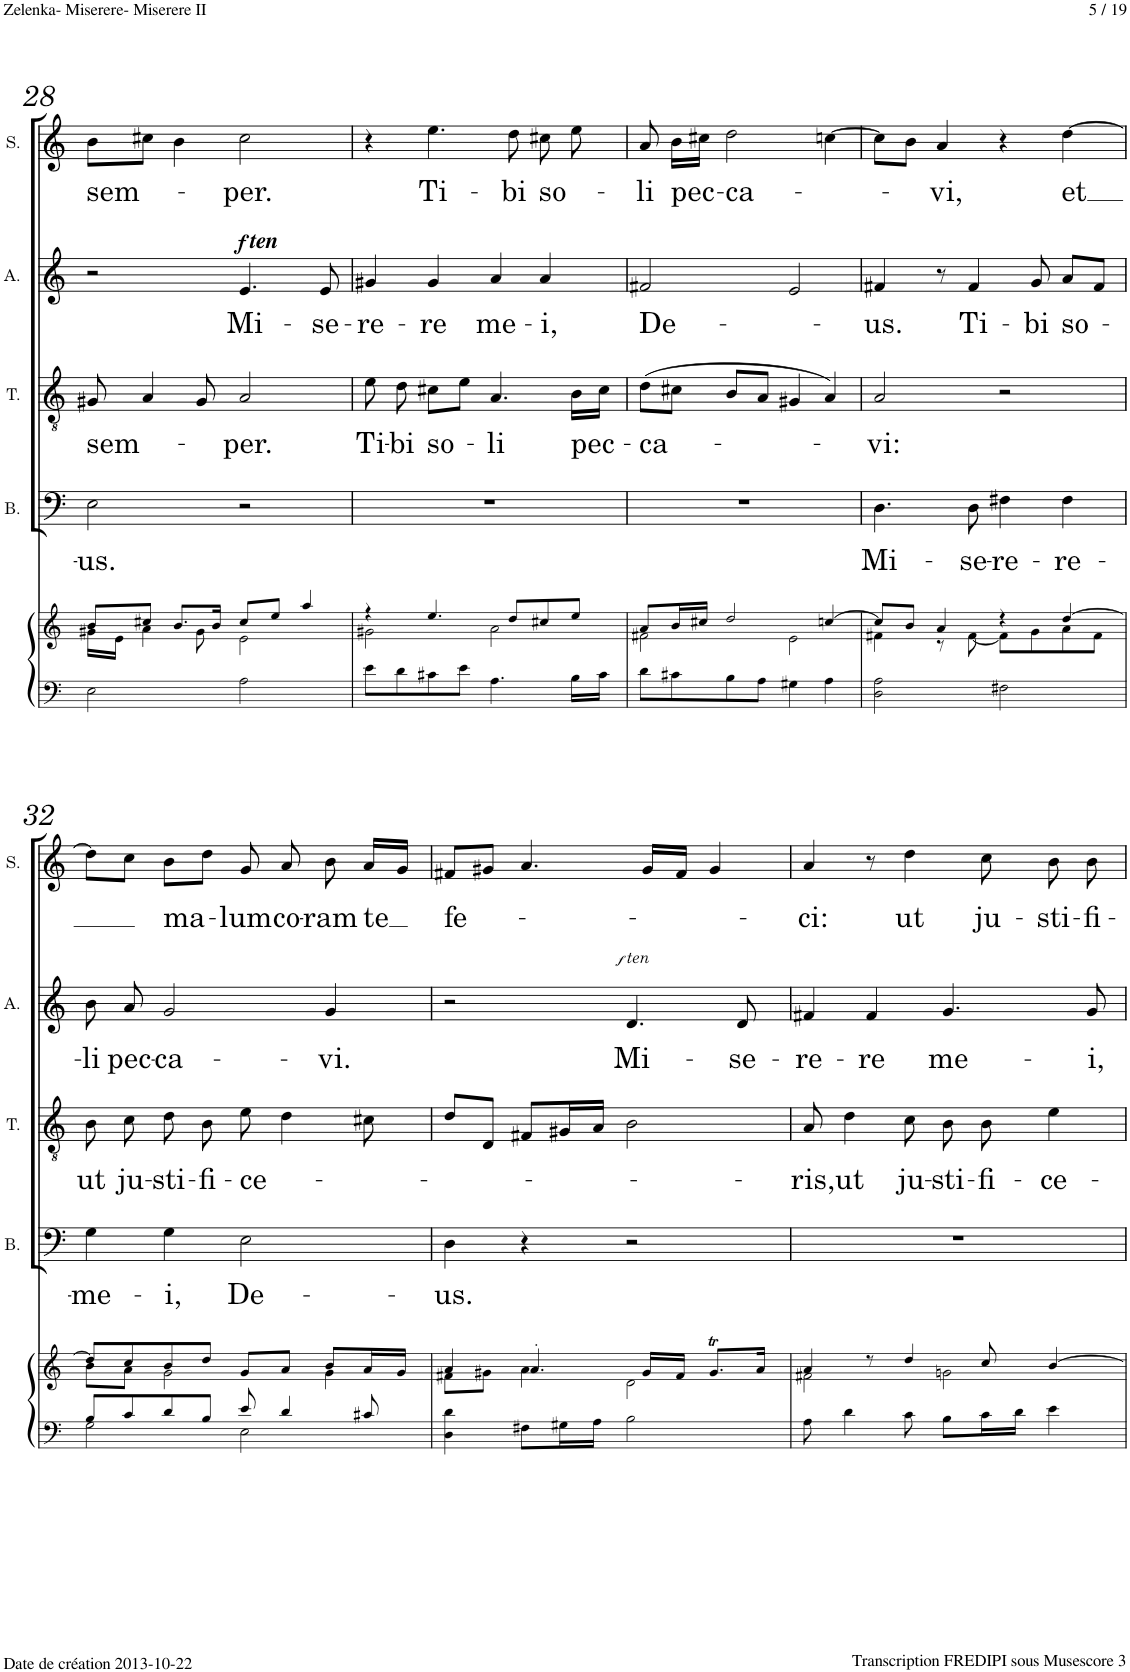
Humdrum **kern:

**kern	**kern	**kern	**text	**kern	**text	**kern	**text	**dynam	**kern	**text
*part5	*part5	*part4	*part4	*part3	*part3	*part2	*part2	*part2	*part1	*part1
*staff6	*staff5	*staff4	*staff4	*staff3	*staff3	*staff2	*staff2	*staff2	*staff1	*staff1
*I"Piano	*	*I"Basse	*	*I"Tenor	*	*I"Alto	*	*	*I"Soprano	*
*I'Pno	*	*I'B.	*	*I'T.	*	*I'A.	*	*	*I'S.	*
!!LO:PB:g=z
*clefF4	*clefG2	*clefF4	*	*clefGv2	*	*clefG2	*	*	*clefG2	*
*k[]	*k[]	*k[]	*	*k[]	*	*k[]	*	*	*k[]	*
*M4/4	*M4/4	*M4/4	*	*M4/4	*	*M4/4	*	*	*M4/4	*
*met(c)	*met(c)	*met(c)	*	*met(c)	*	*met(c)	*	*	*met(c)	*
=28	=28	=28	=28	=28	=28	=28	=28	=28	=28	=28
*	*^	*	*	*	*	*	*	*	*	*
!	!	!	!	!LO:LY:b	!	!LO:LY:b	!	!	!	!	!LO:LY:b
2E\	8b/L	16g#X\LL	2E\	-us.	8G#X/	sem-	2r	.	.	8b\L	sem-
.	.	16e\JJ	.	.	.	.	.	.	.	.	.
.	8cc#X/J	4a\	.	.	4A/	.	.	.	.	8cc#X\J	.
.	8.b/L	.	.	.	.	.	.	.	.	4b\	.
.	.	8g#\	.	.	8G#/	.	.	.	.	.	.
.	16b/Jk	.	.	.	.	.	.	.	.	.	.
!	!	!	!	!	!	!LO:LY:b	!	!LO:LY:b	!LO:DY:a	!	!LO:LY:b
!	!	!	!	!	!	!	!	!	!LO:DY:n=1:a	!	!
2A\	8cc#/L	2e\	2r	.	2A/	-per.	4.e/	Mi-	f other-dynamics	2cc#\	-per.
.	8ee/J	.	.	.	.	.	.	.	.	.	.
.	4aa/	.	.	.	.	.	.	.	.	.	.
!	!	!	!	!	!	!	!	!LO:LY:b	!	!	!
.	.	.	.	.	.	.	8e/	-se-	.	.	.
=29	=29	=29	=29	=29	=29	=29	=29	=29	=29	=29	=29
!	!	!	!	!	!	!LO:LY:b	!	!LO:LY:b	!	!	!
8e\L	4r	2g#X\	1r	.	8e\	Ti-	4g#X/	-re-	.	4r	.
!	!	!	!	!	!	!LO:LY:b	!	!	!	!	!
8d\	.	.	.	.	8d\	-bi	.	.	.	.	.
!	!	!	!	!	!	!LO:LY:b	!	!LO:LY:b	!	!	!LO:LY:b
8c#X\	4.ee/	.	.	.	8c#X\L	so-	4g#/	-re	.	4.ee\	Ti-
8e\J	.	.	.	.	8e\J	.	.	.	.	.	.
!	!	!	!	!	!	!LO:LY:b	!	!LO:LY:b	!	!	!
4.A\	.	2a\	.	.	4.A/	-li	4a/	me-	.	.	.
!	!	!	!	!	!	!	!	!	!	!	!LO:LY:b
.	8dd/L	.	.	.	.	.	.	.	.	8dd\	-bi
!	!	!	!	!	!	!	!	!LO:LY:b	!	!	!LO:LY:b
.	8cc#X/	.	.	.	.	.	4a/	-i,	.	8cc#X\	so-
!	!	!	!	!	!	!LO:LY:b	!	!	!	!	!
16B\LL	8ee/J	.	.	.	16B\LL	pec-	.	.	.	8ee\	.
16c#\JJ	.	.	.	.	16c#\JJ	.	.	.	.	.	.
=30	=30	=30	=30	=30	=30	=30	=30	=30	=30	=30	=30
!	!	!	!	!	!	!LO:LY:b	!	!LO:LY:b	!	!	!LO:LY:b
8d\L	8a/L	2f#X\	1r	.	(8d\L	-ca-	2f#X/	De-	.	8a/	-li
!	!	!	!	!	!	!	!	!	!	!	!LO:LY:b
8c#X\	16b/L	.	.	.	8c#X\J	.	.	.	.	16b\LL	pec-
.	16cc#X/JJ	.	.	.	.	.	.	.	.	16cc#X\JJ	.
!	!	!	!	!	!	!	!	!	!	!	!LO:LY:b
8B\	2dd/	.	.	.	8B/L	.	.	.	.	2dd\	-ca-
8A\J	.	.	.	.	8A/J	.	.	.	.	.	.
4G#X\	.	2e\	.	.	4G#X/	.	2e/	.	.	.	.
4A\	[4ccn/	.	.	.	4A/)	.	.	.	.	[4ccn\	.
=31	=31	=31	=31	=31	=31	=31	=31	=31	=31	=31	=31
!	!	!	!	!LO:LY:b	!	!LO:LY:b	!	!LO:LY:b	!	!	!
2D\ 2A\	8cc/L]	4f#X\	4.D\	Mi-	2A/	-vi:	4f#X/	-us.	.	8cc\L]	.
.	8b/J	.	.	.	.	.	.	.	.	8b\J	.
!	!	!	!	!	!	!	!	!	!	!	!LO:LY:b
.	4a/	8r	.	.	.	.	8r	.	.	4a/	-vi,
!	!	!	!	!LO:LY:b	!	!	!	!LO:LY:b	!	!	!
.	.	[8f#\	8D\	-se-	.	.	4f#/	Ti-	.	.	.
!	!	!	!	!LO:LY:b	!	!	!	!	!	!	!
2F#X\	4r	8f#\L]	4F#X\	-re-	2r	.	.	.	.	4r	.
!	!	!	!	!	!	!	!	!LO:LY:b	!	!	!
.	.	8g\	.	.	.	.	8g/	-bi	.	.	.
!	!	!	!	!LO:LY:b	!	!	!	!LO:LY:b	!	!	!LO:LY:b
.	[4dd/	8a\	4F#\	-re-	.	.	8a/L	so-	.	[4dd\	et
.	.	8f#\J	.	.	.	.	8f#/J	.	.	.	.
!!LO:LB:g=z
=32	=32	=32	=32	=32	=32	=32	=32	=32	=32	=32	=32
*^	*	*	*	*	*	*	*	*	*	*	*
!	!	!	!	!	!LO:LY:b	!	!LO:LY:b	!	!LO:LY:b	!	!	!
8B/L	2G\	8dd/L]	8b\L	4G\	-me-	8B\	ut	8b\	-li	.	8dd\L]	.
!	!	!	!	!	!	!	!LO:LY:b	!	!LO:LY:b	!	!	!
8c/	.	8cc/	8a\J	.	.	8c\	ju-	8a/	pec-	.	8cc\J	.
!	!	!	!	!	!LO:LY:b	!	!LO:LY:b	!	!LO:LY:b	!	!	!LO:LY:b
8d/	.	8b/	2g\	4G\	-i,	8d\	-sti-	2g/	-ca-	.	8b\L	ma-
!	!	!	!	!	!	!	!LO:LY:b	!	!	!	!	!
8B/J	.	8dd/J	.	.	.	8B\	-fi-	.	.	.	8dd\J	.
!	!	!	!	!	!LO:LY:b	!	!LO:LY:b	!	!	!	!	!LO:LY:b
8e/	2E\	8g/L	.	2E\	De-	8e\	-ce-	.	.	.	8g/	-lum
!	!	!	!	!	!	!	!	!	!	!	!	!LO:LY:b
4d/	.	8a/J	.	.	.	4d\	.	.	.	.	8a/	co-
!	!	!	!	!	!	!	!	!	!LO:LY:b	!	!	!LO:LY:b
.	.	8b/L	4g\	.	.	.	.	4g/	-vi.	.	8b\	-ram
!	!	!	!	!	!	!	!	!	!	!	!	!LO:LY:b
8c#X/	.	16a/L	.	.	.	8c#X\	.	.	.	.	16a/LL	te
.	.	16g/JJ	.	.	.	.	.	.	.	.	16g/JJ	.
*v	*v	*	*	*	*	*	*	*	*	*	*	*
=33	=33	=33	=33	=33	=33	=33	=33	=33	=33	=33	=33
!	!	!	!	!LO:LY:b	!	!	!	!	!	!	!LO:LY:b
4D\ 4d\	4a/	8f#X\L	4D\	-us.	8d/L	.	2r	.	.	8f#X/L	fe-
.	.	8g#X\J	.	.	8D/J	.	.	.	.	8g#X/J	.
8F#X\L	4.a'/	4a\	4r	.	8F#X/L	.	.	.	.	4.a/	.
16G#X\L	.	.	.	.	16G#X/L	.	.	.	.	.	.
16A\JJ	.	.	.	.	16A/JJ	.	.	.	.	.	.
!	!	!	!	!	!	!	!	!LO:LY:b	!LO:DY:a	!	!
!	!	!	!	!	!	!	!	!	!LO:DY:n=1:a	!	!
2B\	.	2d\	2r	.	2B\	.	4.d/	Mi-	f other-dynamics	.	.
.	16g#/LL	.	.	.	.	.	.	.	.	16g#/LL	.
.	16f#/JJ	.	.	.	.	.	.	.	.	16f#/JJ	.
.	8.g#t/L	.	.	.	.	.	.	.	.	4g#/	.
!	!	!	!	!	!	!	!	!LO:LY:b	!	!	!
.	.	.	.	.	.	.	8d/	-se-	.	.	.
.	16a/Jk	.	.	.	.	.	.	.	.	.	.
=34	=34	=34	=34	=34	=34	=34	=34	=34	=34	=34	=34
!	!	!	!	!	!	!LO:LY:b	!	!LO:LY:b	!	!	!LO:LY:b
8A\	4a/	2f#X\	1r	.	8A/	-ris,	4f#X/	-re-	.	4a/	-ci:
!	!	!	!	!	!	!LO:LY:b	!	!	!	!	!
4d\	.	.	.	.	4d\	ut	.	.	.	.	.
!	!	!	!	!	!	!	!	!LO:LY:b	!	!	!
.	8r	.	.	.	.	.	4f#/	-re	.	8r	.
!	!	!	!	!	!	!LO:LY:b	!	!	!	!	!LO:LY:b
8c\	4dd/	.	.	.	8c\	ju-	.	.	.	4dd\	ut
!	!	!	!	!	!	!LO:LY:b	!	!LO:LY:b	!	!	!
8B\L	.	2gn\	.	.	8B\	-sti-	4.g/	me-	.	.	.
!	!	!	!	!	!	!LO:LY:b	!	!	!	!	!LO:LY:b
16c\L	8cc/	.	.	.	8B\	-fi-	.	.	.	8cc\	ju-
16d\JJ	.	.	.	.	.	.	.	.	.	.	.
!	!	!	!	!	!	!LO:LY:b	!	!	!	!	!LO:LY:b
4e\	[4b/	.	.	.	4e\	-ce-	.	.	.	8b\	-sti-
!	!	!	!	!	!	!	!	!LO:LY:b	!	!	!LO:LY:b
.	.	.	.	.	.	.	8g/	-i,	.	8b\	-fi-
*	*v	*v	*	*	*	*	*	*	*	*	*
=	=	=	=	=	=	=	=	=	=	=
*-	*-	*-	*-	*-	*-	*-	*-	*-	*-	*-
